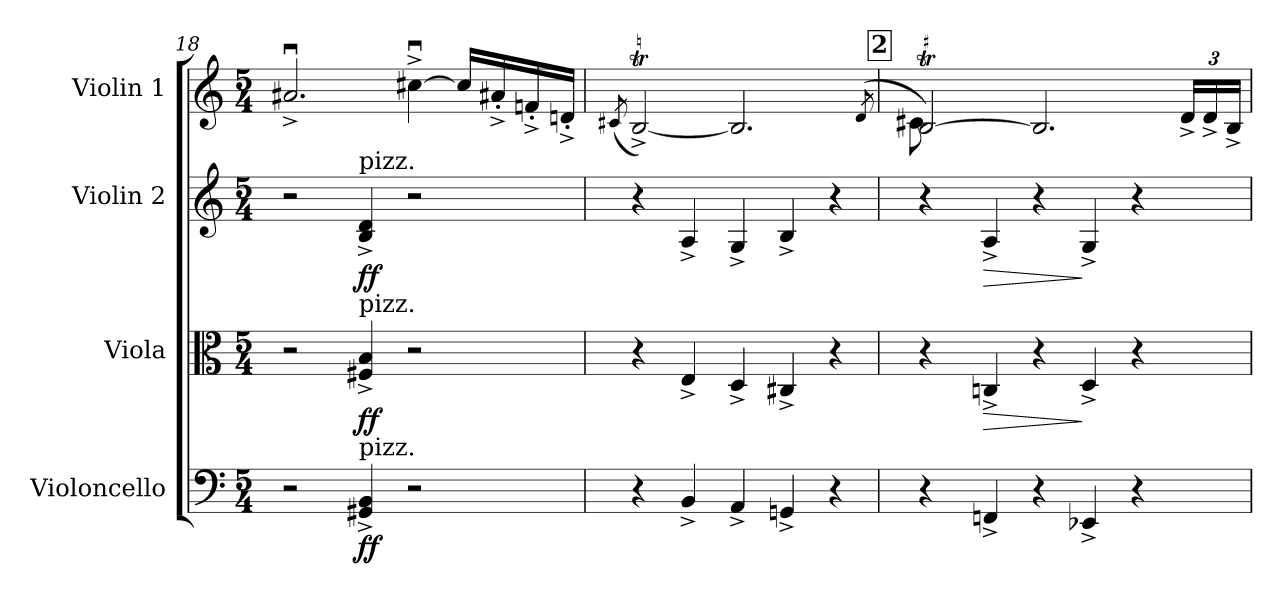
**kern	**dynam	**kern	**dynam	**kern	**dynam	**kern
*part4	*part4	*part3	*part3	*part2	*part2	*part1
*staff4	*staff4	*staff3	*staff3	*staff2	*staff2	*staff1
*I"Violoncello	*	*I"Viola	*	*I"Violin 2	*	*I"Violin 1
*I'Vc	*	*I'Vla	*	*I'Vln	*	*I'Vln
*clefF4	*	*clefC3	*	*clefG2	*	*clefG2
*k[]	*	*k[]	*	*k[]	*	*k[]
*M5/4	*	*M5/4	*	*M5/4	*	*M5/4
=18	=18	=18	=18	=18	=18	=18
2r	.	2r	.	2r	.	2.a#Xu^/
!	!	!	!	!LO:TX:a:t=pizz.	!	!
!	!	!LO:TX:a:t=pizz.	!	!	!	!
!LO:TX:a:t=pizz.	!	!	!	!	!	!
!	!LO:DY:b	!	!LO:DY:b	!	!LO:DY:b	!
4GG#X/^ 4BB/^	ff	4F#X/^ 4B/^	ff	4B/^ 4d/^	ff	.
2r	.	2r	.	2r	.	[4cc#Xu^\
.	.	.	.	.	.	16cc#/LL]
.	.	.	.	.	.	16a#X'^/
.	.	.	.	.	.	16fn'^/
.	.	.	.	.	.	16dn'^/JJ
=19	=19	=19	=19	=19	=19	=19
.	.	.	.	.	.	(8qc#X/
4r	.	4r	.	4r	.	[2Bt^/)
4BB^/	.	4E^/	.	4A^/	.	.
4AA^/	.	4D^/	.	4G^/	.	2.BTTT/]
4GGn^/	.	4C#X^/	.	4B^/	.	.
4r	.	4r	.	4r	.	.
.	.	.	.	.	.	(8qd/
!!LO:REH:place=s1:a:B:cj:fs=14:t=2
=20	=20	=20	=20	=20	=20	=20
!	!	!	!	!	!	!LO:TR:acc=#
*	*	*	*	*	*	*^
4r	.	4r	.	4r	.	[2BT/)	8c#X
.	.	.	.	.	.	.	8ryy
!	!	!	!LO:HP:b	!	!LO:HP:b	!	!
4FFn^/	.	4Cn^/	>	4A^/	>	.	1ryy
4r	.	4r	.	4r	.	2.BTTTZ/]	.
4EE-X^/	.	4D^/	]	4G^/	]	.	.
4r	.	4r	.	4r	.	.	.
8ryy	.	8ryy	.	8ryy	.	24d^!/LL	8ryy
.	.	.	.	.	.	24d^!/	.
.	.	.	.	.	.	24B^!/JJ	.
*	*	*	*	*	*	*v	*v
=	=	=	=	=	=	=
*-	*-	*-	*-	*-	*-	*-
